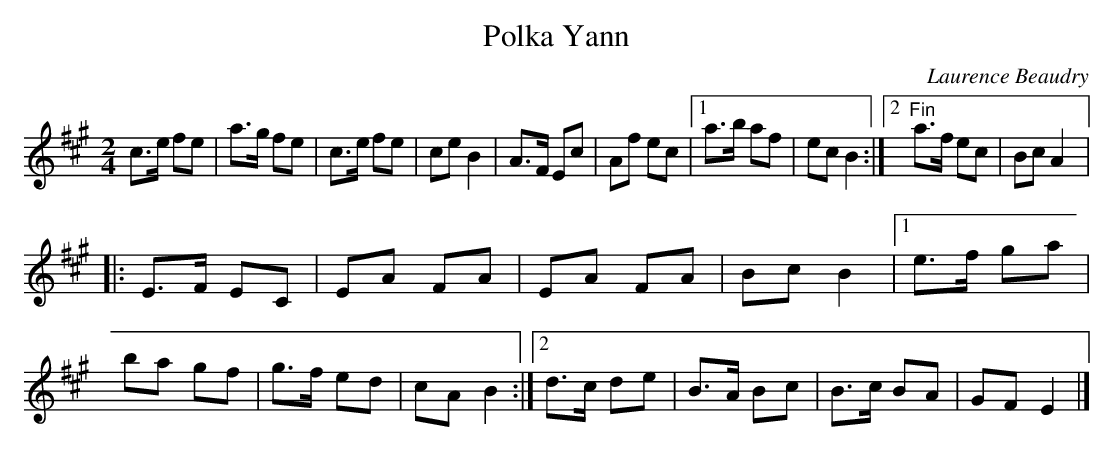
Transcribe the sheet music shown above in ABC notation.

X:1
T:Polka Yann
C:Laurence Beaudry
M:2/4
L:1/8
K:A
c>e fe | a>g fe | c>e fe | ce B2 | A>F Ec | Af ec |1 a>b af | ec B2 :|2 "Fin" a>f ec | Bc A2 |:
E>F EC | EA FA | EA FA | Bc B2 |1 e>f ga | ba gf | g>f ed | cA B2 :|2 d>c de | B>A Bc | B>c BA | GF E2 |]
